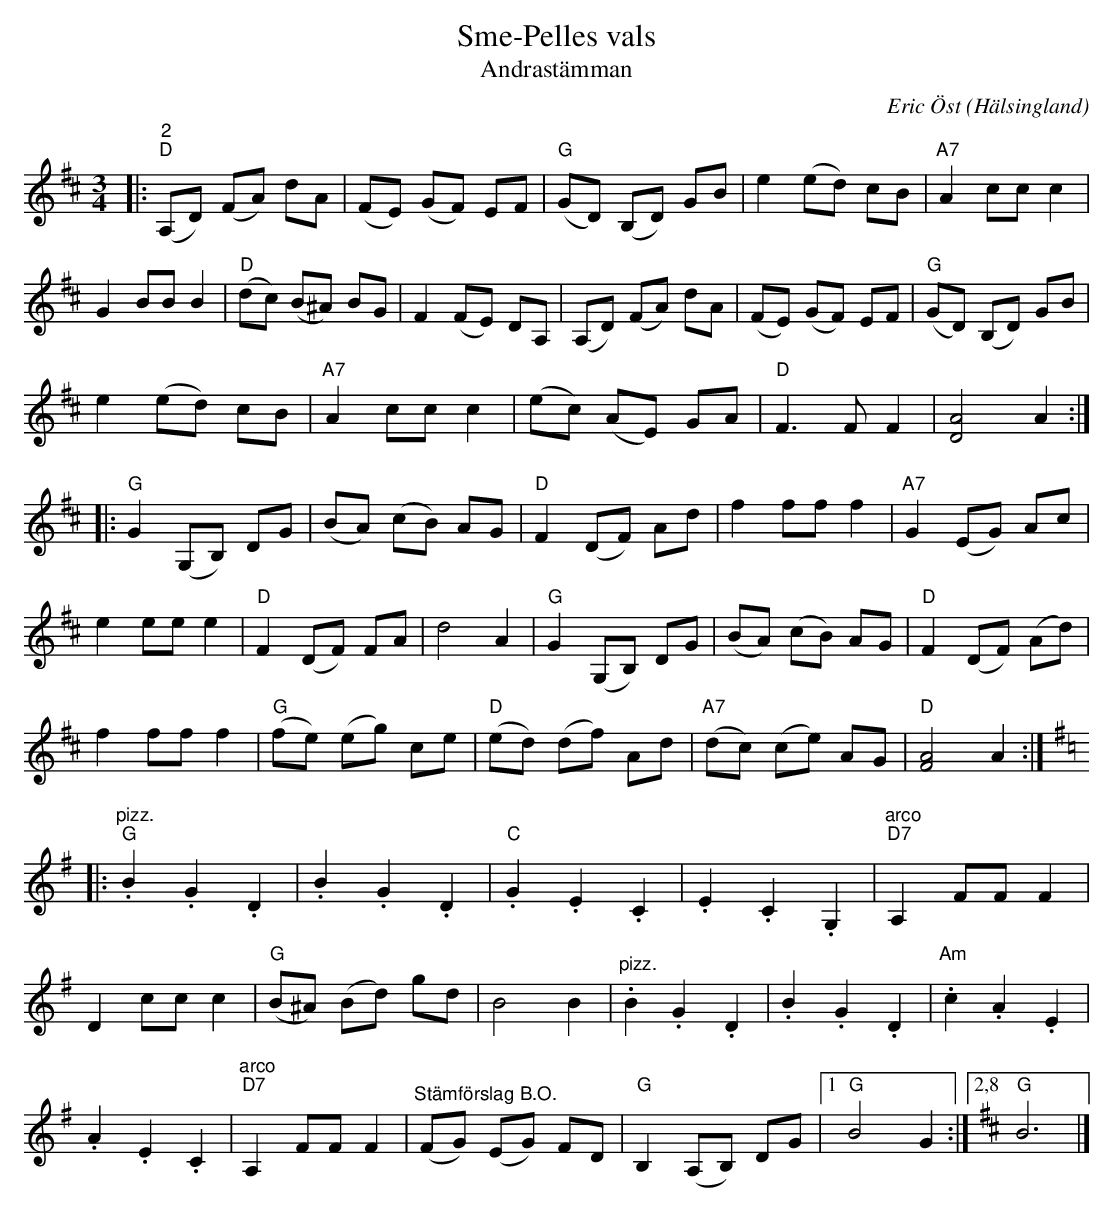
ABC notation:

X:1
T:Sme-Pelles vals
T:Andrastämman
C:Eric Öst
O:Hälsingland
L:1/8
M:3/4
K:D
V:2
|:"^2""D" (A,D) (FA) dA | (FE) (GF) EF |"G" (GD) (B,D) GB | e2 (ed) cB |"A7" A2 cc c2 |
G2 BB B2 |"D" (dc) (B^A) BG | F2 (FE) DA, | (A,D) (FA) dA | (FE) (GF) EF |"G" (GD) (B,D) GB |
e2 (ed) cB |"A7" A2 cc c2 | (ec) (AE) GA |"D" F3 F F2 | [DA]4 A2 ::
"G" G2 (G,B,) DG | (BA) (cB) AG |"D" F2 (DF) Ad | f2 ff f2 |"A7" G2 (EG) Ac |
e2 ee e2 |"D" F2 (DF) FA | d4 A2 | "G" G2 (G,B,) DG | (BA) (cB) AG |"D" F2 (DF) (Ad) |
f2 ff f2 | "G" (fe) (eg) ce | "D" (ed) (df) Ad | "A7" (dc) (ce) AG | "D" [FA]4 A2 ::
[K:G] "^pizz." "G" .B2 .G2 .D2 | .B2 .G2 .D2 | "C" .G2 .E2 .C2 | .E2 .C2 .G,2 | "^arco" "D7" A,2 FF F2 |
D2 cc c2 | "G" (B^A) (Bd) gd | B4 B2 | "^pizz." .B2 .G2 .D2 | .B2 .G2 .D2 |"Am" .c2 .A2 .E2 |
.A2 .E2 .C2 | "^arco" "D7" A,2 FF F2 |"^Stämförslag B.O." (FG) (EG) FD |"G" B,2 (A,B,) DG |1 "G" B4 G2 :|2,8[K:D]"G" B6 |]
